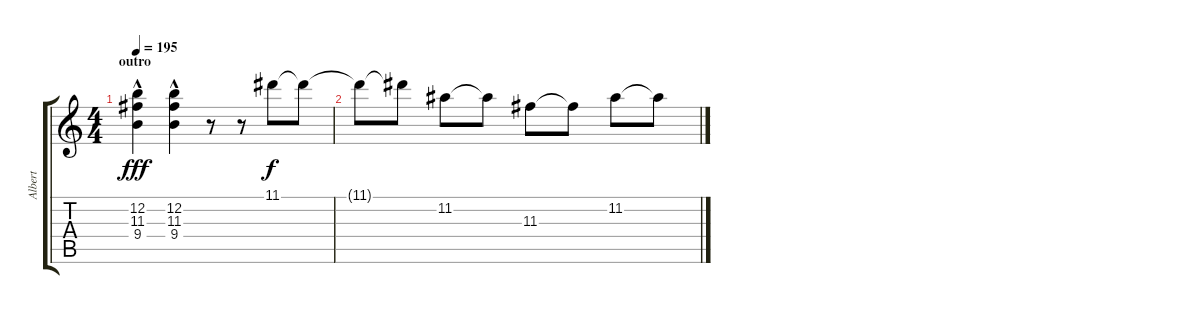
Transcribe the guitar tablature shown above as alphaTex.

\track ("Albert " "Albert ") {instrument electricguitarjazz}
\staff {score tabs}
\tuning (E4 B3 G3 D3 A2 E2) {hide}
\ts (4 4)
\section ("" "outro")
\tempo 195
\clef g2
\ks c
(12.2{hac} 11.3{hac} 9.4{hac}).4{dy fff} (12.2 11.3{hac} 9.4{hac}).4 r.8 r.8 11.1.8{dy f} 11.1{t}.8 |
11.1{t}.8 11.1{t}.8 11.2.8 11.2{t}.8 11.3.8 11.3{t}.8 11.2.8 11.2{t}.8
